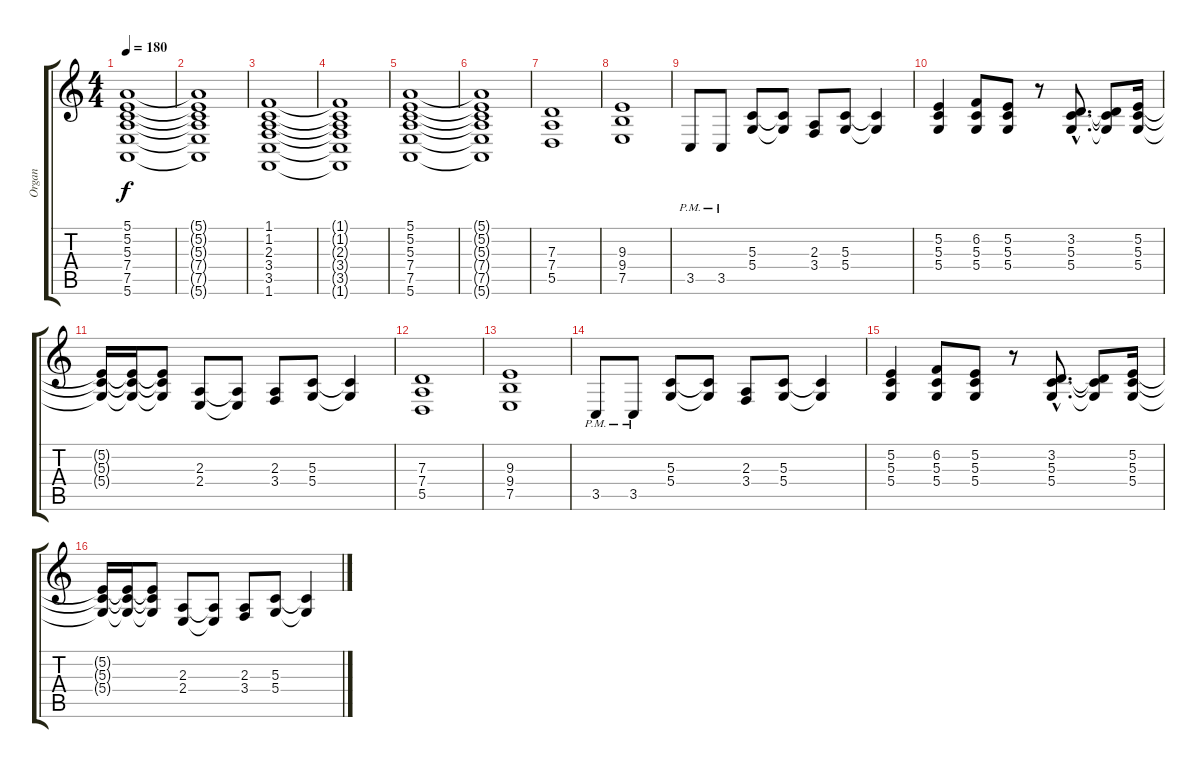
\track ("Organ" "Organ") {instrument drawbarorgan}
\staff {score tabs}
\tuning (E4 B3 G3 D3 A2 E2) {hide}
\ts (4 4)
\tempo 180
\clef g2
\ks c
(5.1 5.2 5.3 7.4 7.5 5.6).1{dy f} |
(5.1{t} 5.2{t} 5.3{t} 7.4{t} 7.5{t} 5.6{t}).1 |
(1.1 1.2 2.3 3.4 3.5 1.6).1 |
(1.1{t} 1.2{t} 2.3{t} 3.4{t} 3.5{t} 1.6{t}).1 |
(5.1 5.2 5.3 7.4 7.5 5.6).1 |
(5.1{t} 5.2{t} 5.3{t} 7.4{t} 7.5{t} 5.6{t}).1 |
(7.3 7.4 5.5).1{volume 10 instrument drawbarorgan} |
(9.3 9.4 7.5).1 |
3.5{pm}.8 3.5{pm}.8 (5.3 5.4).8 (5.3{t} 5.4{t}).8 (2.3 3.4).8 (5.3 5.4).8 (5.3{t} 5.4{t}).4 |
(5.2 5.3 5.4).4 (6.2 5.3 5.4).8 (5.2 5.3 5.4).8 r.8 (3.2{hac} 5.3{hac} 5.4{hac}).8{d} (3.2{t} 5.3{t} 5.4{t}).8 (5.2 5.3 5.4).16 |
(5.2{t} 5.3{t} 5.4{t}).16 (5.2{t} 5.3{t} 5.4{t}).16 (5.2{t} 5.3{t} 5.4{t}).8 (2.3 2.4).8 (2.3{t} 2.4{t}).8 (2.3 3.4).8 (5.3 5.4).8 (5.3{t} 5.4{t}).4 |
(7.3 7.4 5.5).1 |
(9.3 9.4 7.5).1 |
3.5{pm}.8 3.5{pm}.8 (5.3 5.4).8 (5.3{t} 5.4{t}).8 (2.3 3.4).8 (5.3 5.4).8 (5.3{t} 5.4{t}).4 |
(5.2 5.3 5.4).4 (6.2 5.3 5.4).8 (5.2 5.3 5.4).8 r.8 (3.2{hac} 5.3{hac} 5.4{hac}).8{d} (3.2{t} 5.3{t} 5.4{t}).8 (5.2 5.3 5.4).16 |
(5.2{t} 5.3{t} 5.4{t}).16 (5.2{t} 5.3{t} 5.4{t}).16 (5.2{t} 5.3{t} 5.4{t}).8 (2.3 2.4).8 (2.3{t} 2.4{t}).8 (2.3 3.4).8 (5.3 5.4).8 (5.3{t} 5.4{t}).4
